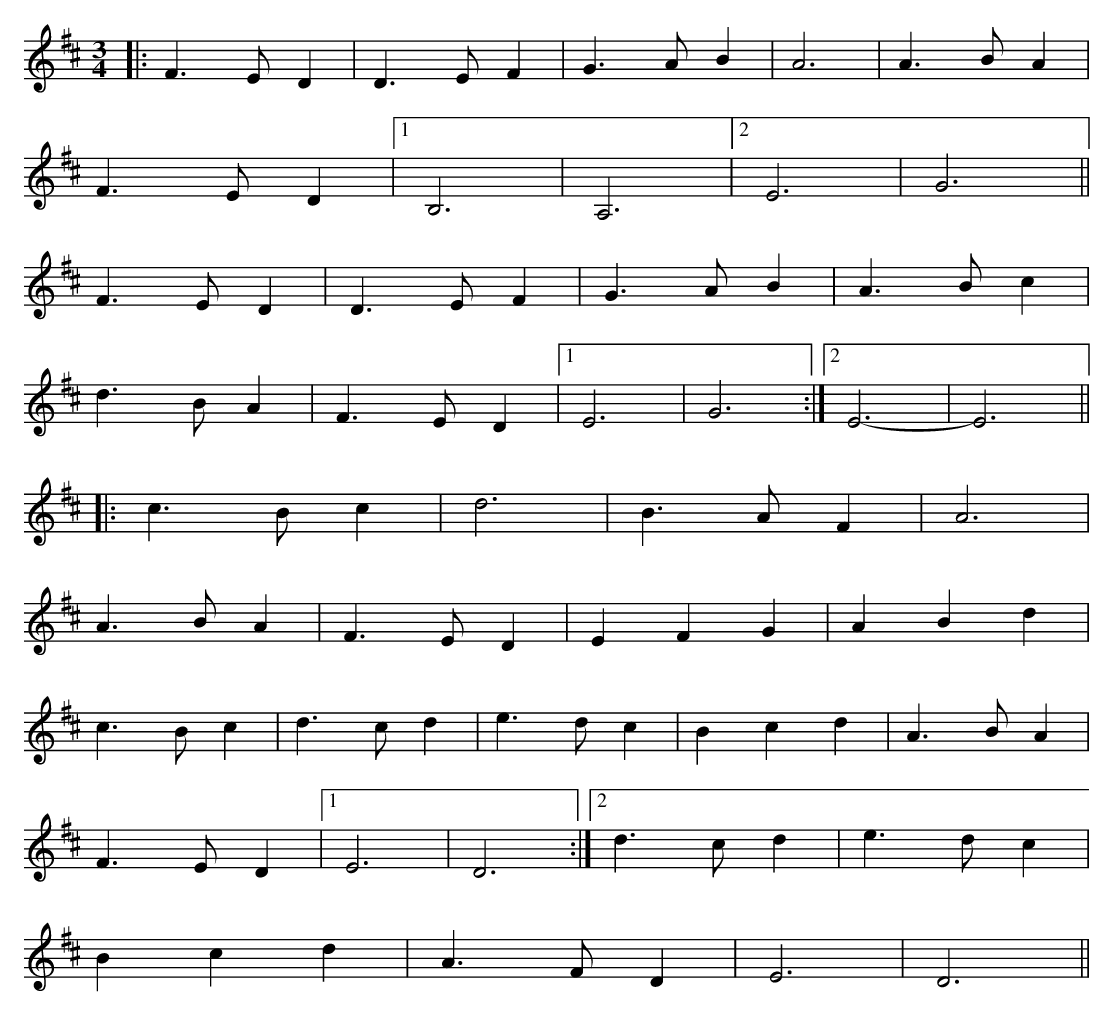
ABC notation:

X:1
M:3/4
K:D
|:F3ED2|D3EF2|G3AB2|A6|A3BA2|
F3ED2|1 B,6 | A,6|2 E6 | G6||
F3ED2|D3EF2|G3AB2|A3Bc2|
d3BA2|F3ED2|1 E6|G6:|2 E6- | E6||
|:c3Bc2|d6|B3AF2|A6|
A3BA2|F3ED2|E2F2G2|A2B2d2|
c3Bc2|d3cd2|e3dc2|B2c2d2|A3BA2|
F3ED2|1 E6|D6:|2 d3cd2|e3dc2|
B2c2d2|A3FD2| E6|D6||
